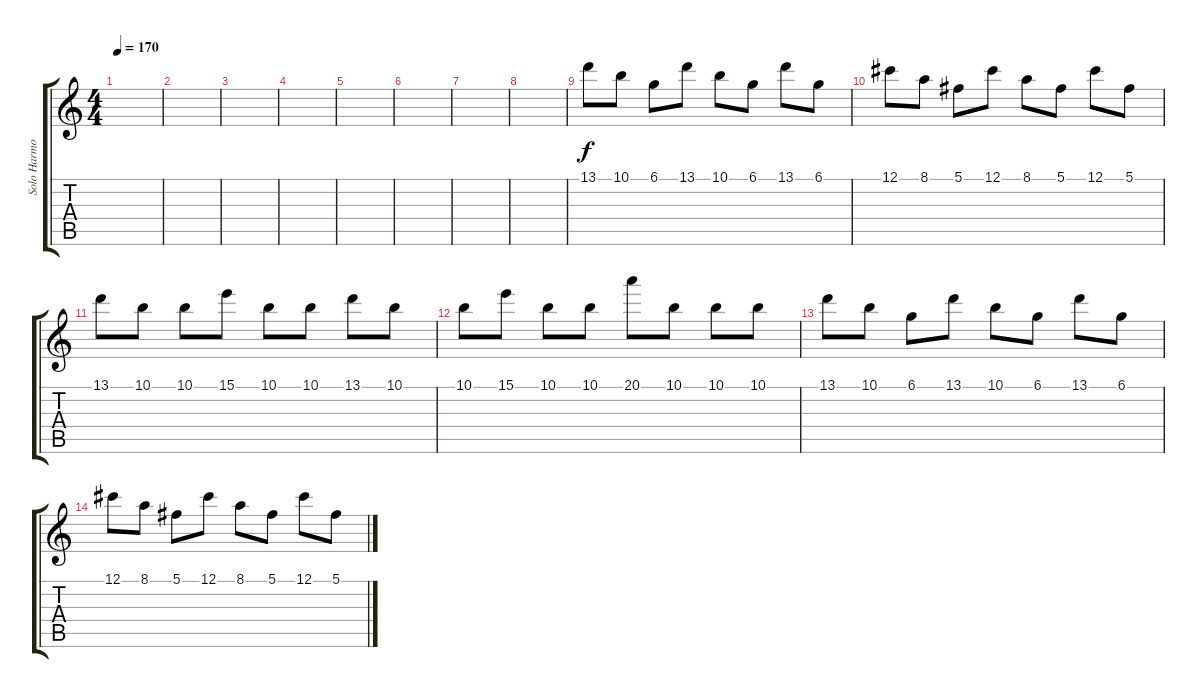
\track ("Solo Harmony" "Solo Harmo") {instrument distortionguitar}
\staff {score tabs}
\tuning (Db4 Ab3 E3 B2 Gb2 B1) {hide}
\ts (4 4)
\tempo 170
\clef g2
\ks c
|
|
|
|
|
|
|
|
13.1.8 10.1.8 6.1.8 13.1.8 10.1.8 6.1.8 13.1.8 6.1.8 |
12.1.8 8.1.8 5.1.8 12.1.8 8.1.8 5.1.8 12.1.8 5.1.8 |
13.1.8 10.1.8 10.1.8 15.1.8 10.1.8 10.1.8 13.1.8 10.1.8 |
10.1.8 15.1.8 10.1.8 10.1.8 20.1.8 10.1.8 10.1.8 10.1.8 |
13.1.8 10.1.8 6.1.8 13.1.8 10.1.8 6.1.8 13.1.8 6.1.8 |
12.1.8 8.1.8 5.1.8 12.1.8 8.1.8 5.1.8 12.1.8 5.1.8
